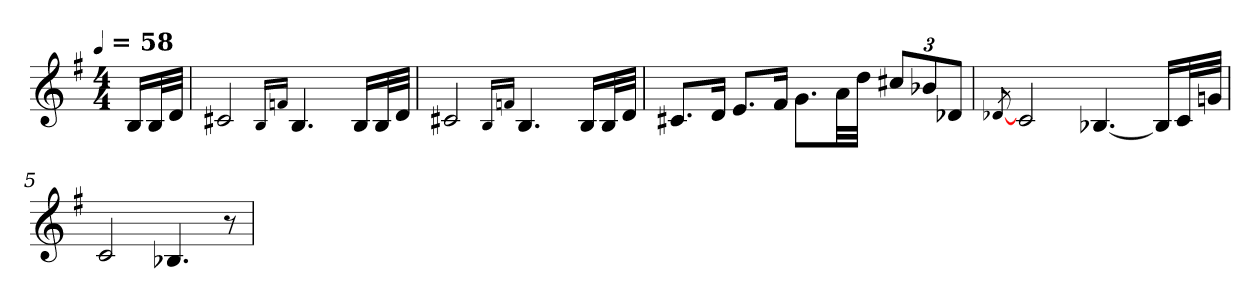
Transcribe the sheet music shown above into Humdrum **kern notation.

**kern
*part1
*staff1
*clefG2
*k[f#]
*G:
!!LO:TX:omd:t=[quarter] = 58
*M4/4
*MM58
=
16BLL
32BL
32dJJJ
=1
2c#X
16qqB/LL
16qqfn/JJ
4.B
16BLL
32BL
32dJJJ
=2
2c#X
16qqB/LL
16qqfn/JJ
4.B
16BLL
32BL
32dJJJ
=3
8.c#XL
16dJk
8.eL
16f#Jk
8.gL
32aLL
32ddJJJ
12cc#XL
12b-X
12d-XJ
=4
[8qd-X/
2c
[4.B-X
16B-LL]
32cL
32gnJJJ
=5
2c
4.B-X
8r
=
*-
